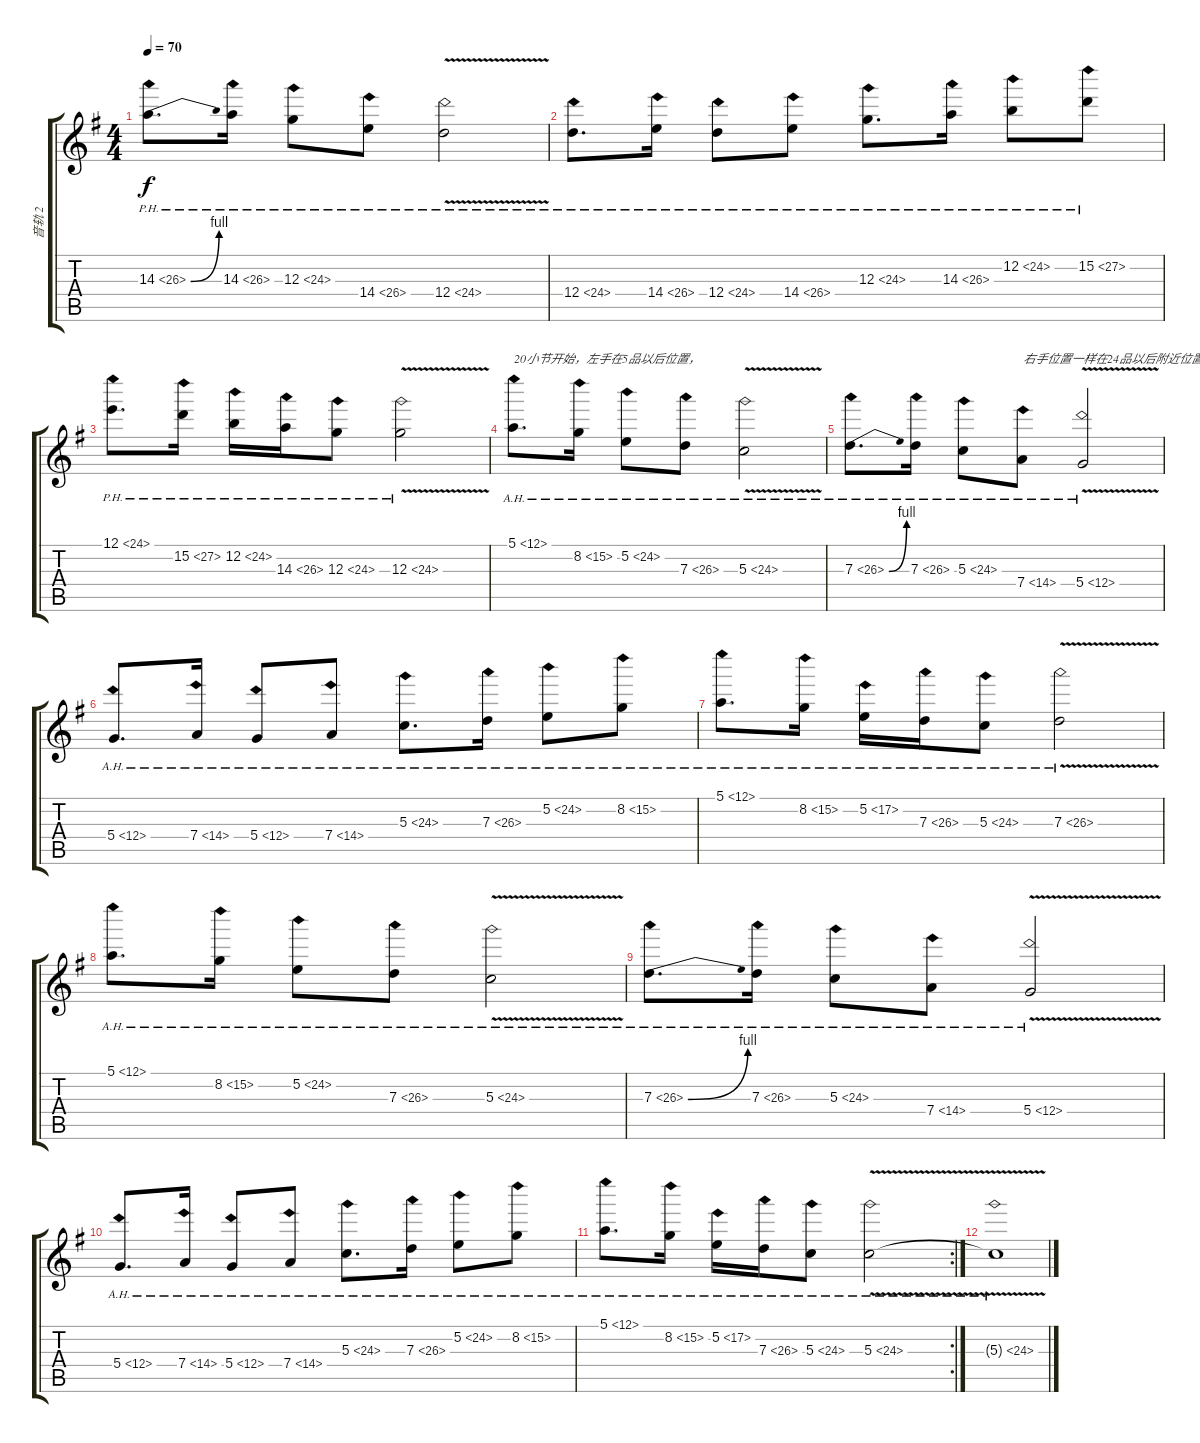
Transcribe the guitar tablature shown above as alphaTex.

\track ("音轨 2" "音轨 2") {solo instrument electricguitarjazz}
\staff {score tabs}
\tuning (E4 B3 G3 D3 A2 E2) {hide}
\ts (4 4)
\tempo 70
\clef g2
\ks g
14.3{be (bend 0 0 60 4) ph 12}.8{d txt "" dy f} 14.3{ph 12}.16 12.3{ph 12}.8 14.4{ph 12}.8 12.4{ph 12 v}.2 |
12.4{ph 12}.8{d} 14.4{ph 12}.16 12.4{ph 12}.8 14.4{ph 12}.8 12.3{ph 12}.8{d} 14.3{ph 12}.16 12.2{ph 12}.8 15.2{ph 12}.8 |
12.1{ph 12}.8{d} 15.2{ph 12}.16 12.2{ph 12}.16 14.3{ph 12}.16 12.3{ph 12}.8 12.3{ph 12 v}.2 |
5.1{ah 7}.8{d txt "20小节开始，左手在5品以后位置，"} 8.2{ah 7}.16 5.2{ah 19}.8 7.3{ah 19}.8 5.3{ah 19 v}.2 |
7.3{be (bend 0 0 60 4) ah 19}.8{d} 7.3{ah 19}.16 5.3{ah 19}.8 7.4{ah 7}.8{txt "右手位置一样在24品以后附近位置。"} 5.4{ah 7 v}.2 |
5.4{ah 7}.8{d} 7.4{ah 7}.16 5.4{ah 7}.8 7.4{ah 7}.8 5.3{ah 19}.8{d} 7.3{ah 19}.16 5.2{ah 19}.8 8.2{ah 7}.8 |
5.1{ah 7}.8{d} 8.2{ah 7}.16 5.2{ah 12}.16 7.3{ah 19}.16 5.3{ah 19}.8 7.3{ah 19 v}.2 |
5.1{ah 7}.8{d} 8.2{ah 7}.16 5.2{ah 19}.8 7.3{ah 19}.8 5.3{ah 19 v}.2 |
7.3{be (bend 0 0 60 4) ah 19}.8{d} 7.3{ah 19}.16 5.3{ah 19}.8 7.4{ah 7}.8 5.4{ah 7 v}.2 |
5.4{ah 7}.8{d} 7.4{ah 7}.16 5.4{ah 7}.8 7.4{ah 7}.8 5.3{ah 19}.8{d} 7.3{ah 19}.16 5.2{ah 19}.8 8.2{ah 7}.8 |
\rc 2
5.1{ah 7}.8{d} 8.2{ah 7}.16 5.2{ah 12}.16 7.3{ah 19}.16 5.3{ah 19}.8 5.3{ah 19 v}.2 |
5.3{ah 19 t}.1
